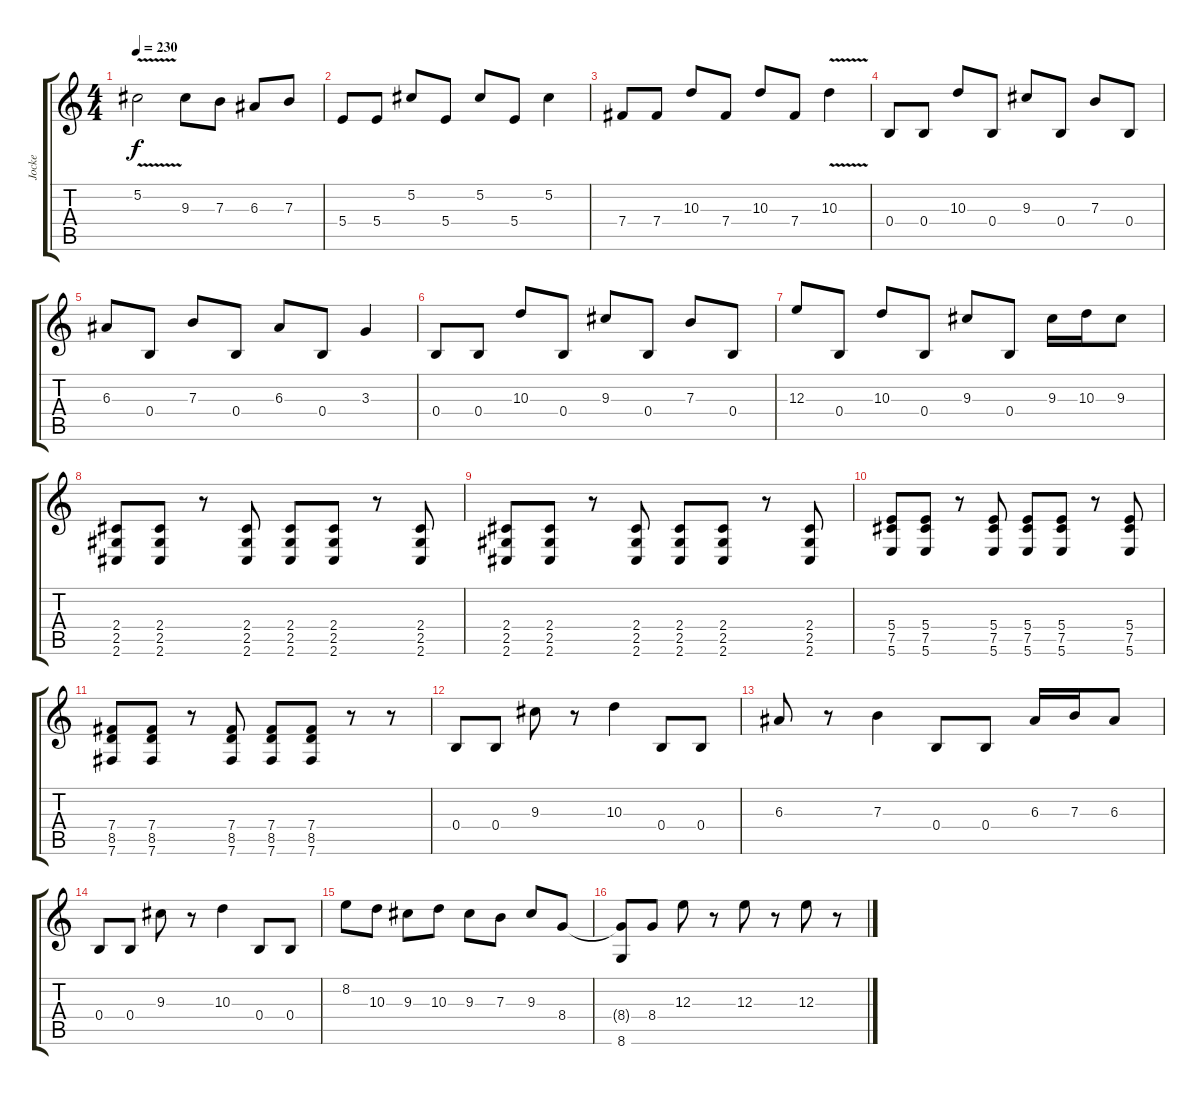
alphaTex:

\track ("Jocke" "Jocke") {instrument distortionguitar}
\staff {score tabs}
\tuning (Db4 Ab3 E3 B2 Gb2 B1) {hide}
\ts (4 4)
\tempo 230
\clef g2
\ks c
5.2{v}.2{dy f} 9.3.8 7.3.8 6.3.8 7.3.8 |
5.4.8 5.4.8 5.2.8 5.4.8 5.2.8 5.4.8 5.2.4 |
7.4.8 7.4.8 10.3.8 7.4.8 10.3.8 7.4.8 10.3{v}.4 |
0.4.8 0.4.8 10.3.8 0.4.8 9.3.8 0.4.8 7.3.8 0.4.8 |
6.3.8 0.4.8 7.3.8 0.4.8 6.3.8 0.4.8 3.3.4 |
0.4.8 0.4.8 10.3.8 0.4.8 9.3.8 0.4.8 7.3.8 0.4.8 |
12.3.8 0.4.8 10.3.8 0.4.8 9.3.8 0.4.8 9.3.16 10.3.16 9.3.8 |
(2.4 2.5 2.6).8 (2.4 2.5 2.6).8 r.8 (2.4 2.5 2.6).8 (2.4 2.5 2.6).8 (2.4 2.5 2.6).8 r.8 (2.4 2.5 2.6).8 |
(2.4 2.5 2.6).8 (2.4 2.5 2.6).8 r.8 (2.4 2.5 2.6).8 (2.4 2.5 2.6).8 (2.4 2.5 2.6).8 r.8 (2.4 2.5 2.6).8 |
(5.4 7.5 5.6).8 (5.4 7.5 5.6).8 r.8 (5.4 7.5 5.6).8 (5.4 7.5 5.6).8 (5.4 7.5 5.6).8 r.8 (5.4 7.5 5.6).8 |
(7.4 8.5 7.6).8 (7.4 8.5 7.6).8 r.8 (7.4 8.5 7.6).8 (7.4 8.5 7.6).8 (7.4 8.5 7.6).8 r.8 r.8 |
0.4.8 0.4.8 9.3.8 r.8 10.3.4 0.4.8 0.4.8 |
6.3.8 r.8 7.3.4 0.4.8 0.4.8 6.3.16 7.3.16 6.3.8 |
0.4.8 0.4.8 9.3.8 r.8 10.3.4 0.4.8 0.4.8 |
8.2.8 10.3.8 9.3.8 10.3.8 9.3.8 7.3.8 9.3.8 8.4.8 |
(8.4{t} 8.6).8 8.4.8 12.3.8 r.8 12.3.8 r.8 12.3.8 r.8
